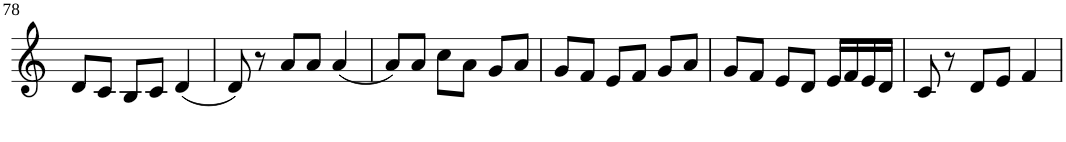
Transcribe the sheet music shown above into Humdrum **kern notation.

**kern
*part1
*staff1
*I"Violin
!!LO:PB:g=z
*clefG2
*k[]
*M3/4
=78
8d/L
8c/J
8B/L
8c/J
(4d/
=79
8d/)
8r
8a/L
8a/J
(4a/
=80
8a/L)
8a/J
8cc\L
8a\J
8g/L
8a/J
=81
8g/L
8f/J
8e/L
8f/J
8g/L
8a/J
=82
8g/L
8f/J
8e/L
8d/J
16e/LL
16f/
16e/
16d/JJ
=83
8c/
8r
8d/L
8e/J
4f/
=
*-
